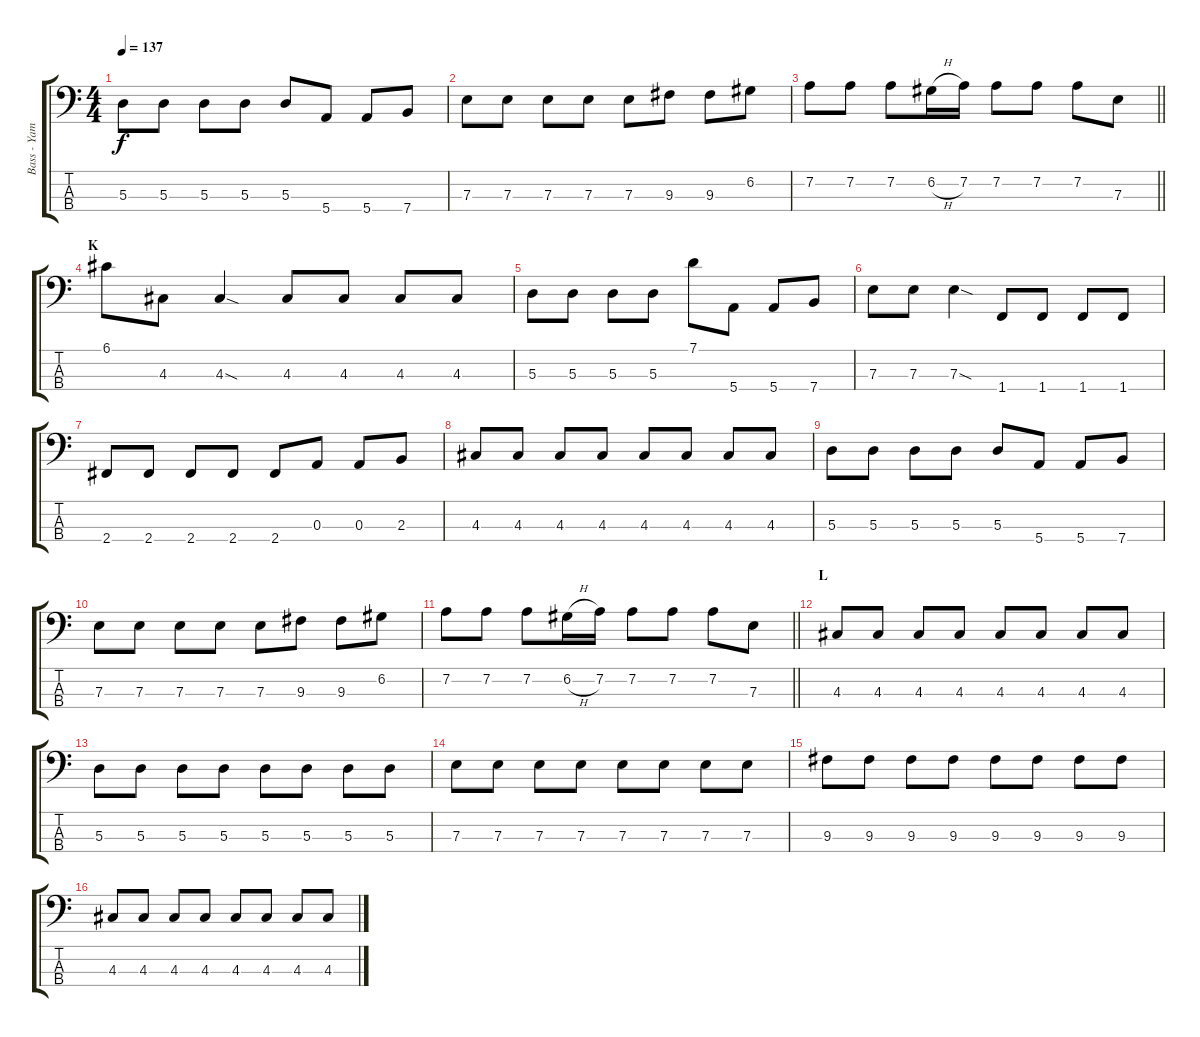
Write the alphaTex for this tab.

\track ("Bass - Yamada" "Bass - Yam") {instrument electricbasspick}
\staff {score tabs}
\tuning (G2 D2 A1 E1) {hide}
\ts (4 4)
\tempo 137
\clef f4
\ks c
5.3.8{dy f} 5.3.8 5.3.8 5.3.8 5.3.8 5.4.8 5.4.8 7.4.8 |
7.3.8 7.3.8 7.3.8 7.3.8 7.3.8 9.3.8 9.3.8 6.2.8 |
\barLineRight lightlight
7.2.8 7.2.8 7.2.8 6.2{h}.16 7.2.16 7.2.8 7.2.8 7.2.8 7.3.8 |
\section ("" "K")
6.1.8 4.3.8 4.3{sod}.4 4.3.8 4.3.8 4.3.8 4.3.8 |
5.3.8 5.3.8 5.3.8 5.3.8 7.1.8 5.4.8 5.4.8 7.4.8 |
7.3.8 7.3.8 7.3{sod}.4 1.4.8 1.4.8 1.4.8 1.4.8 |
2.4.8 2.4.8 2.4.8 2.4.8 2.4.8 0.3.8 0.3.8 2.3.8 |
4.3.8 4.3.8 4.3.8 4.3.8 4.3.8 4.3.8 4.3.8 4.3.8 |
5.3.8 5.3.8 5.3.8 5.3.8 5.3.8 5.4.8 5.4.8 7.4.8 |
7.3.8 7.3.8 7.3.8 7.3.8 7.3.8 9.3.8 9.3.8 6.2.8 |
\barLineRight lightlight
7.2.8 7.2.8 7.2.8 6.2{h}.16 7.2.16 7.2.8 7.2.8 7.2.8 7.3.8 |
\section ("" "L")
4.3.8 4.3.8 4.3.8 4.3.8 4.3.8 4.3.8 4.3.8 4.3.8 |
5.3.8 5.3.8 5.3.8 5.3.8 5.3.8 5.3.8 5.3.8 5.3.8 |
7.3.8 7.3.8 7.3.8 7.3.8 7.3.8 7.3.8 7.3.8 7.3.8 |
9.3.8 9.3.8 9.3.8 9.3.8 9.3.8 9.3.8 9.3.8 9.3.8 |
4.3.8 4.3.8 4.3.8 4.3.8 4.3.8 4.3.8 4.3.8 4.3.8
